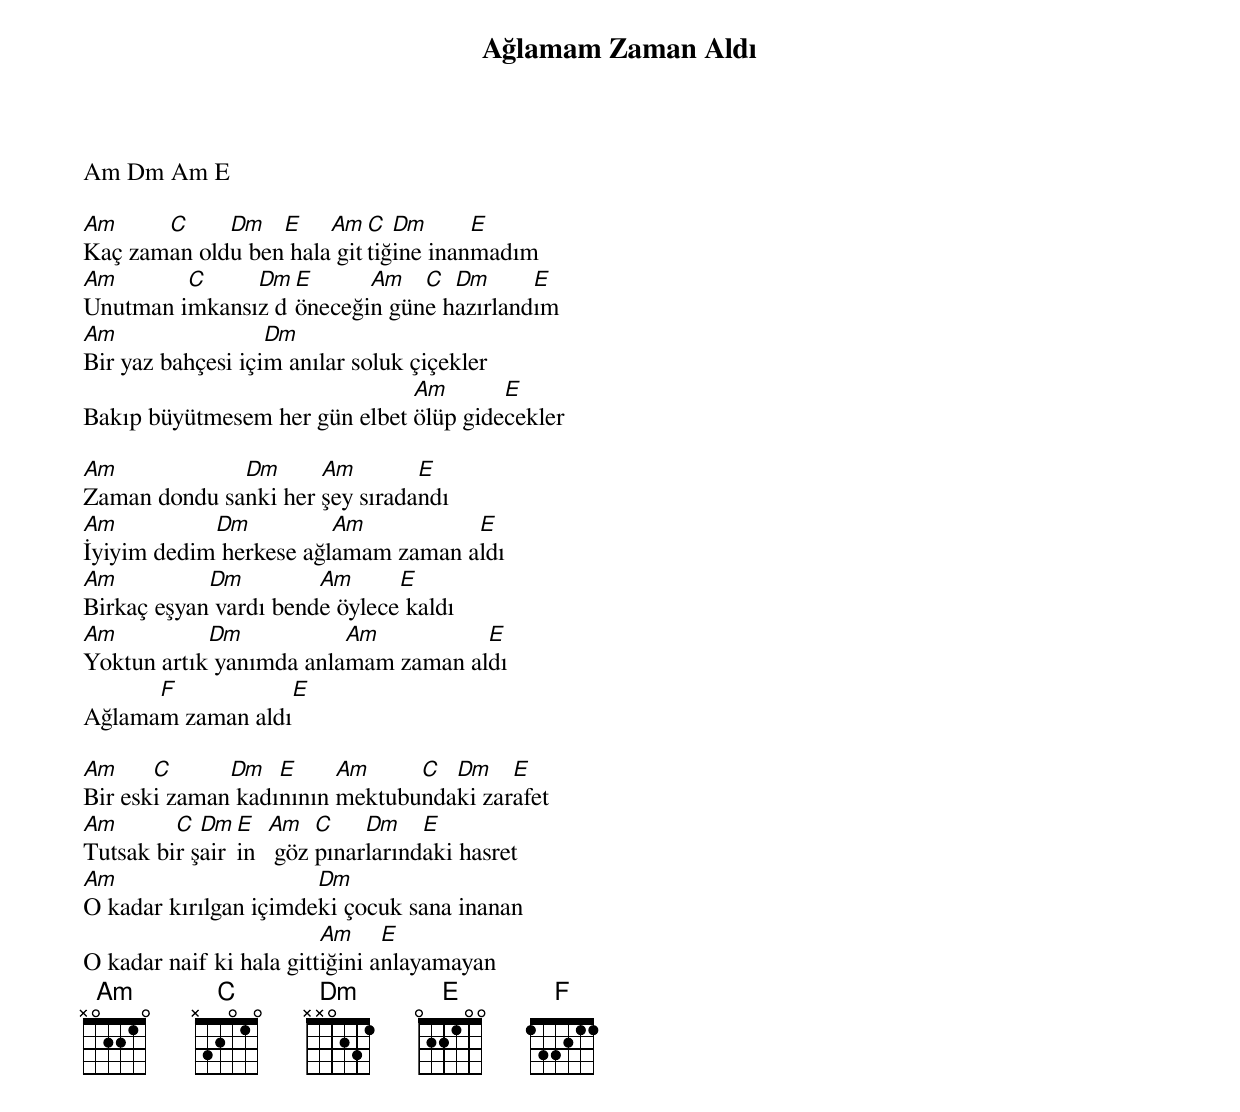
{title: Ağlamam Zaman Aldı}
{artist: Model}

Am Dm Am E

Am     C     Dm   E    Am  C  Dm      E
Kaç zaman oldu ben hala gittiğine inanmadım
Am       C     Dm E      Am   C  Dm      E
Unutman imkansız döneceğin güne hazırlandım
Am                 Dm
Bir yaz bahçesi içim anılar soluk çiçekler
                               Am       E
Bakıp büyütmesem her gün elbet ölüp gidecekler

Am            Dm      Am        E
Zaman dondu sanki her şey sıradandı
Am          Dm          Am          E
İyiyim dedim herkese ağlamam zaman aldı
Am          Dm         Am      E
Birkaç eşyan vardı bende öylece kaldı
Am          Dm           Am          E
Yoktun artık yanımda anlamam zaman aldı
      F           E
Ağlamam zaman aldı

Am     C      Dm   E     Am     C  Dm    E
Bir eski zaman kadınının mektubundaki zarafet
Am       C  Dm E   Am   C    Dm    E
Tutsak bir şairin   göz pınarlarındaki hasret
Am                     Dm
O kadar kırılgan içimdeki çocuk sana inanan
                         Am     E
O kadar naif ki hala gittiğini anlayamayan
